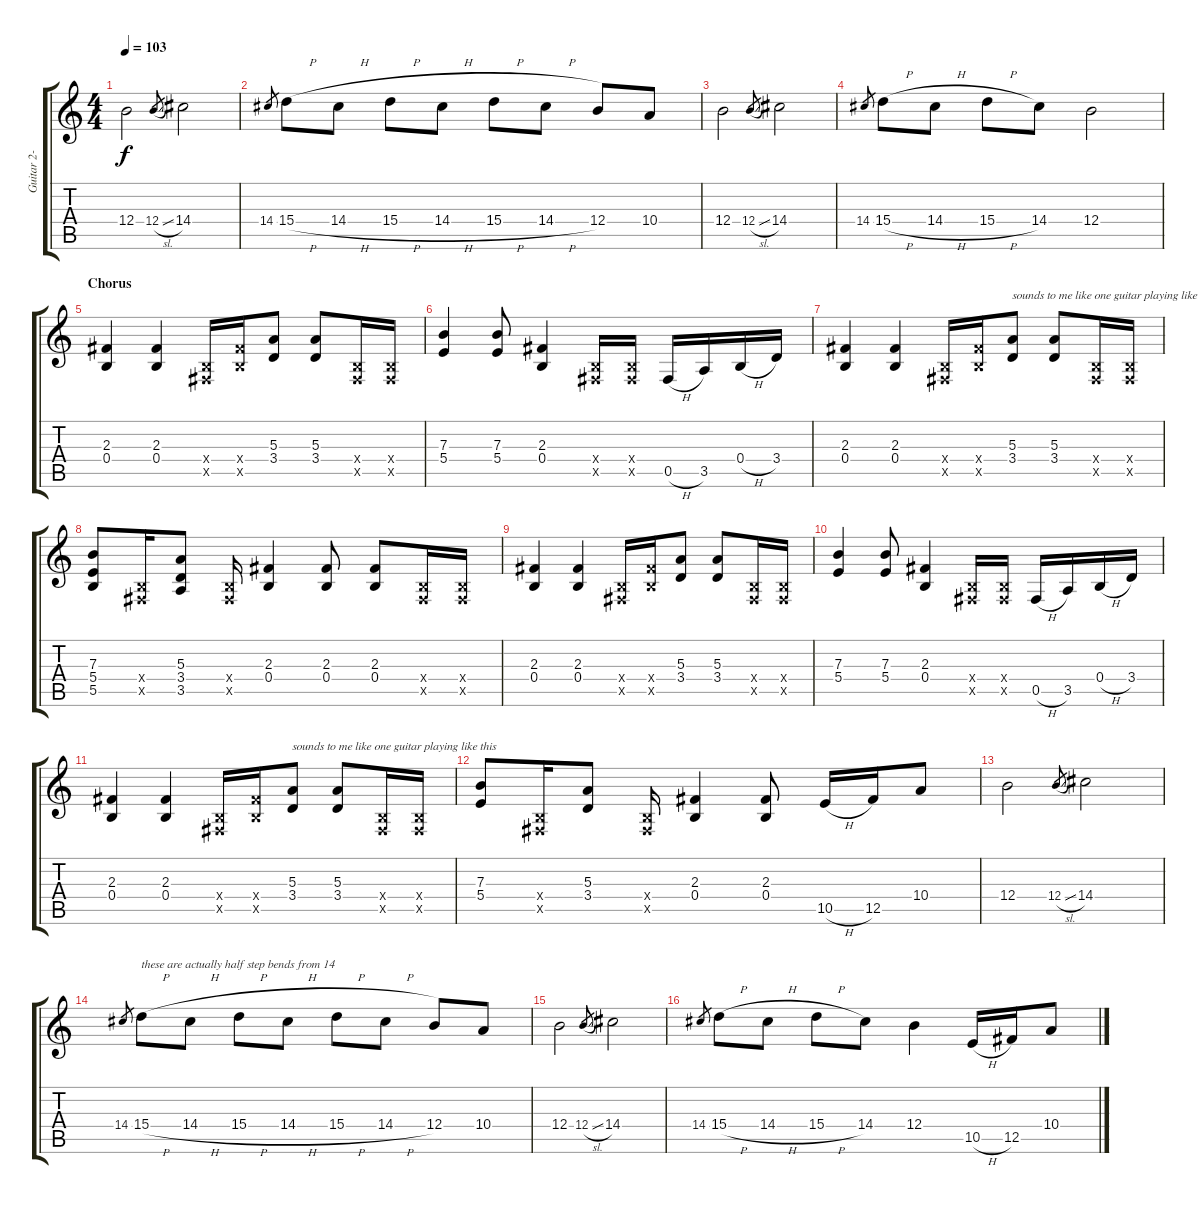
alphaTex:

\track ("Guitar 2- Kirk Windstein" "Guitar 2- ") {instrument overdrivenguitar}
\staff {score tabs}
\tuning (Db4 Ab3 E3 B2 Gb2 Db2) {hide}
\ts (4 4)
\tempo 103
\clef g2
\ks c
12.4.2{dy f} 12.4{sl}.8{gr} 14.4.2 |
14.4.8{gr} 15.4{h}.8 14.4{h}.8 15.4{h}.8 14.4{h}.8 15.4{h}.8 14.4{h}.8 12.4.8 10.4.8 |
12.4.2 12.4{sl}.8{gr} 14.4.2 |
14.4.8{gr} 15.4{h}.8 14.4{h}.8 15.4{h}.8 14.4.8 12.4.2 |
\section ("" "Chorus")
(2.3 0.4).4{instrument distortionguitar} (2.3 0.4).4 (0.4{x} 0.5{x}).16 (7.4{x} 5.5{x}).16 (5.3 3.4).8 (5.3 3.4).8 (0.4{x} 0.5{x}).16 (0.4{x} 0.5{x}).16 |
(7.3 5.4).4 (7.3 5.4).8 (2.3 0.4).4 (0.4{x} 0.5{x}).16 (0.4{x} 0.5{x}).16 0.5{h}.16 3.5.16 0.4{h}.16 3.4.16 |
(2.3 0.4).4{instrument distortionguitar} (2.3 0.4).4 (0.4{x} 0.5{x}).16 (7.4{x} 5.5{x}).16 (5.3 3.4).8{txt "sounds to me like one guitar playing like this"} (5.3 3.4).8 (0.4{x} 0.5{x}).16 (0.4{x} 0.5{x}).16 |
(7.3 5.4 5.5).8 (0.4{x} 0.5{x}).16 (5.3 3.4 3.5).8 (0.4{x} 0.5{x}).16 (2.3 0.4).4 (2.3 0.4).8 (2.3 0.4).8 (0.4{x} 0.5{x}).16 (0.4{x} 0.5{x}).16 |
(2.3 0.4).4{instrument distortionguitar} (2.3 0.4).4 (0.4{x} 0.5{x}).16 (7.4{x} 5.5{x}).16 (5.3 3.4).8 (5.3 3.4).8 (0.4{x} 0.5{x}).16 (0.4{x} 0.5{x}).16 |
(7.3 5.4).4 (7.3 5.4).8 (2.3 0.4).4 (0.4{x} 0.5{x}).16 (0.4{x} 0.5{x}).16 0.5{h}.16 3.5.16 0.4{h}.16 3.4.16 |
(2.3 0.4).4{instrument distortionguitar} (2.3 0.4).4 (0.4{x} 0.5{x}).16 (7.4{x} 5.5{x}).16 (5.3 3.4).8{txt "sounds to me like one guitar playing like this"} (5.3 3.4).8 (0.4{x} 0.5{x}).16 (0.4{x} 0.5{x}).16 |
(7.3 5.4).8 (0.4{x} 0.5{x}).16 (5.3 3.4).8 (0.4{x} 0.5{x}).16 (2.3 0.4).4 (2.3 0.4).8 10.5{h}.16 12.5.16 10.4.8 |
12.4.2 12.4{sl}.8{gr} 14.4.2 |
14.4.8{gr} 15.4{h}.8{txt "these are actually half step bends from 14"} 14.4{h}.8 15.4{h}.8 14.4{h}.8 15.4{h}.8 14.4{h}.8 12.4.8 10.4.8 |
12.4.2 12.4{sl}.8{gr} 14.4.2 |
14.4.8{gr} 15.4{h}.8 14.4{h}.8 15.4{h}.8 14.4.8 12.4.4 10.5{h}.16 12.5.16 10.4.8
